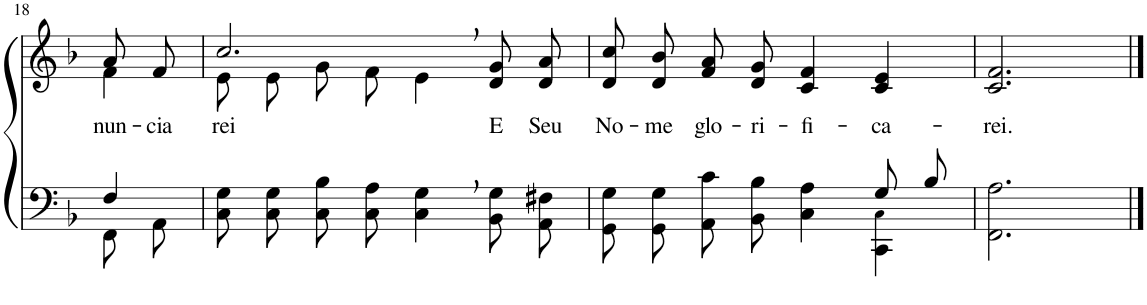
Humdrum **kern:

**kern	**kern	**text
*part2	*part1	*part1
*staff2	*staff1	*staff1
*I"Parte III e IV	*I"Parte I e II	*
!!LO:PB:g=z
*clefF4	*clefG2	*
*Trd-1c-2	*Trd-1c-2	*
*k[b-]	*k[b-]	*
*M4/4	*M4/4	*
=18	=18	=18
*^	*^	*
!	!	!	!	!LO:LY:b
4F/	8FF\L	8a/L	4f\	-nun-
!	!	!	!	!LO:LY:b
.	8AA\J	8f/J	.	-cia-
=19	=19	=19	=19	=19
!	!	!	!	!LO:LY:b
*v	*v	*	*	*
8C\ 8G\L	2.cc,/	8e\L	-rei
8C\ 8G\J	.	8e\J	.
8C\ 8B-\L	.	8g\L	.
8C\ 8A\J	.	8f\J	.
4C\, 4G\,	.	4e\	.
!	!	!	!LO:LY:b
8BB-\ 8G\L	8d/ 8g/L	4ryy	E
!	!	!	!LO:LY:b
8AA\ 8F#X\J	8d/ 8a/J	.	Seu
*	*v	*v	*
=20	=20	=20
*^	*	*
!	!	!	!LO:LY:b
2ryy	8GG/ 8G/L	8d/ 8cc/L	No-
!	!	!	!LO:LY:b
.	8GG/ 8G/J	8d/ 8b-/J	-me
!	!	!	!LO:LY:b
.	8AA\ 8c\L	8f/ 8a/L	glo-
!	!	!	!LO:LY:b
.	8BB-\ 8B-\J	8d/ 8g/J	-ri-
!	!	!	!LO:LY:b
4ryy	4C\ 4A\	4c/ 4f/	-fi-
!	!	!	!LO:LY:b
8G/L	4CC\ 4C!\	4c/ 4e/	-ca-
8B-/J	.	.	.
*v	*v	*	*
=21	=21	=21
!	!	!LO:LY:b
2.FF\ 2.A\	2.c/ 2.f/	-rei.
==	==	==
*-	*-	*-
